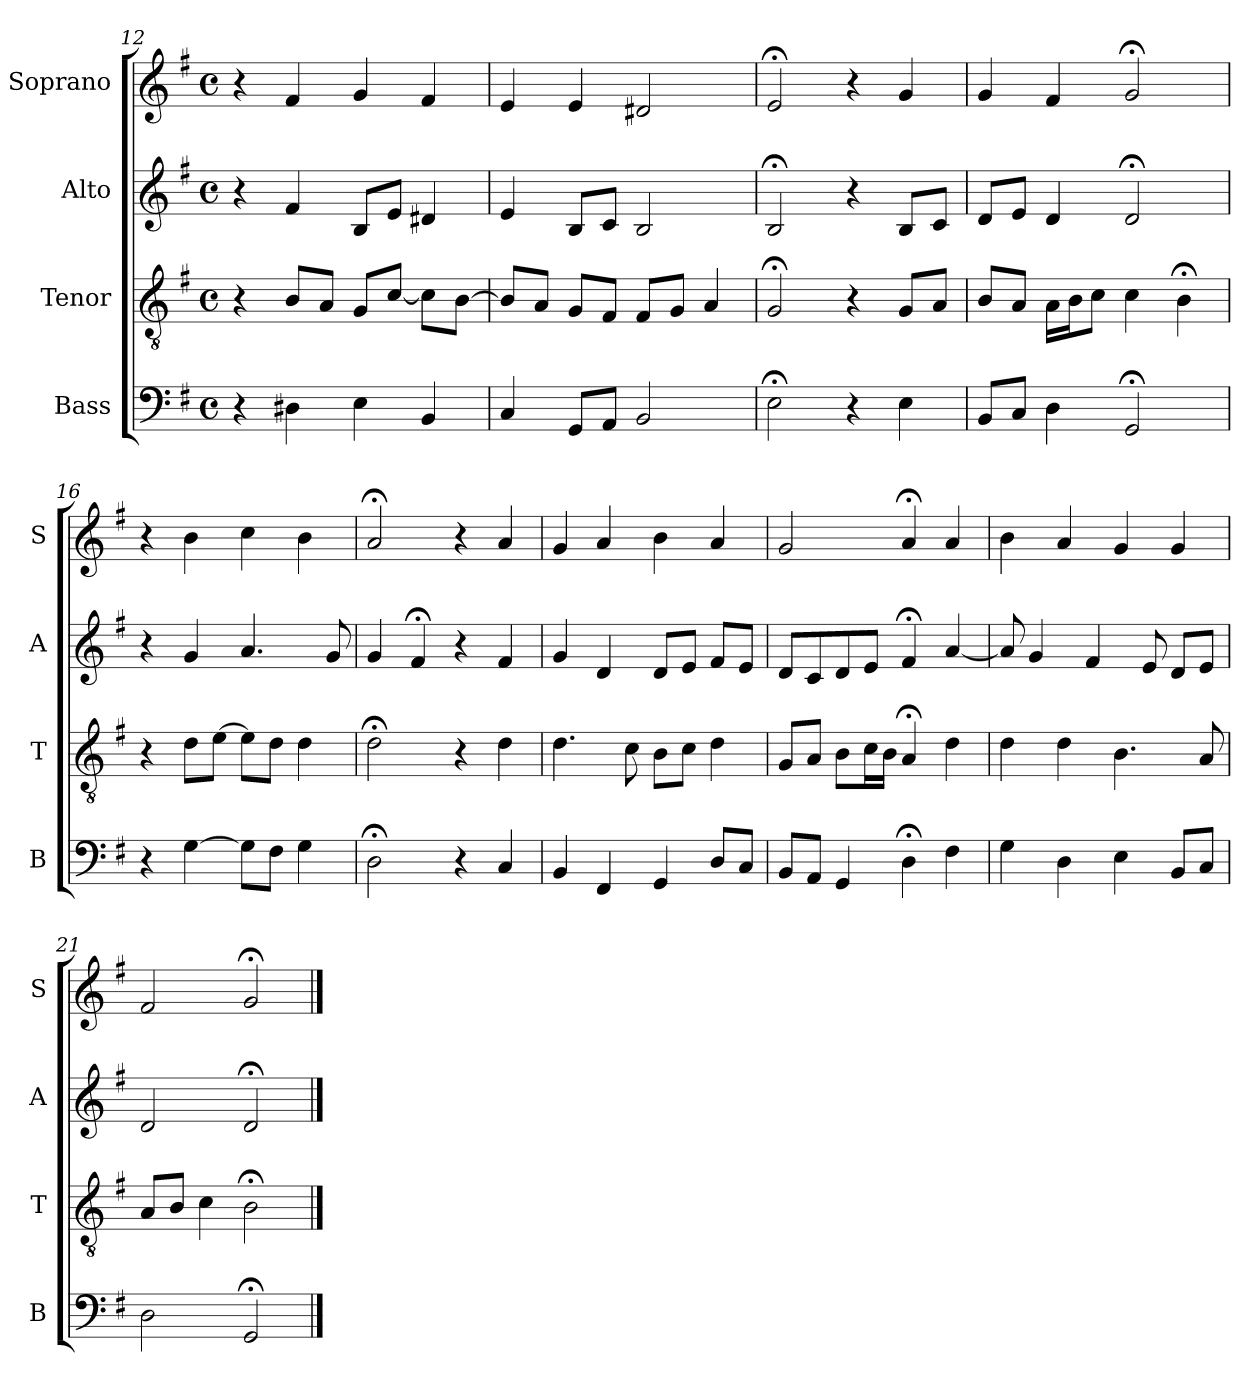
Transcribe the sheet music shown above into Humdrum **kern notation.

**kern	**kern	**kern	**kern
*part4	*part3	*part2	*part1
*staff4	*staff3	*staff2	*staff1
*I"Bass	*I"Tenor	*I"Alto	*I"Soprano
*I'B	*I'T	*I'A	*I'S
*clefF4	*clefGv2	*clefG2	*clefG2
*k[f#]	*k[f#]	*k[f#]	*k[f#]
*G:	*G:	*G:	*G:
*M4/4	*M4/4	*M4/4	*M4/4
*met(c)	*met(c)	*met(c)	*met(c)
=12	=12	=12	=12
4r	4r	4r	4r
4D#X	8BL	4f#	4f#
.	8AJ	.	.
4E	8GL	8BL	4g
.	[8cJ	8eJ	.
4BB	8cL]	4d#X	4f#
.	[8BJ	.	.
=13	=13	=13	=13
4C	8BL]	4e	4e
.	8AJ	.	.
8GGL	8GL	8BL	4e
8AAJ	8F#J	8cJ	.
2BB	8F#L	2B	2d#X
.	8GJ	.	.
.	4A	.	.
=14	=14	=14	=14
2E;<	2G;<	2B;<	2e;<
4r	4r	4r	4r
4E	8GL	8BL	4g
.	8AJ	8cJ	.
=15	=15	=15	=15
8BBL	8BL	8dL	4g
8CJ	8AJ	8eJ	.
4D	16ALL	4d	4f#
.	16BJ	.	.
.	8cJ	.	.
2GG;<	4c	2d;<	2g;<
.	4B;<	.	.
=16	=16	=16	=16
4r	4r	4r	4r
[4G	8dL	4g	4b
.	[8eJ	.	.
8GL]	8eL]	4.a	4cc
8F#J	8dJ	.	.
4G	4d	.	4b
.	.	8g	.
=17	=17	=17	=17
2D;<	2d;<	4g	2a;<
.	.	4f#;<	.
4r	4r	4r	4r
4Ci	4di	4f#i	4ai
=18	=18	=18	=18
4BB	4.d	4g	4g
4FF#	.	4d	4a
.	8c	.	.
4GG	8BL	8dL	4b
.	8cJ	8eJ	.
8DL	4d	8f#L	4a
8CJ	.	8eJ	.
=19	=19	=19	=19
8BBL	8GL	8dL	2g
8AAJ	8AJ	8c	.
4GG	8BL	8d	.
.	16cL	8eJ	.
.	16BJJ	.	.
4D;<	4A;<	4f#;<	4a;<
4F#	4d	[4a	4a
=20	=20	=20	=20
4G	4d	8a]	4b
.	.	4g	.
4D	4d	.	4a
.	.	4f#	.
4E	4.B	.	4g
.	.	8e	.
8BBL	.	8dL	4g
8CJ	8A	8eJ	.
=21	=21	=21	=21
2D	8AL	2d	2f#
.	8BJ	.	.
.	4c	.	.
2GG;<	2B;<	2d;<	2g;<
==	==	==	==
*-	*-	*-	*-
